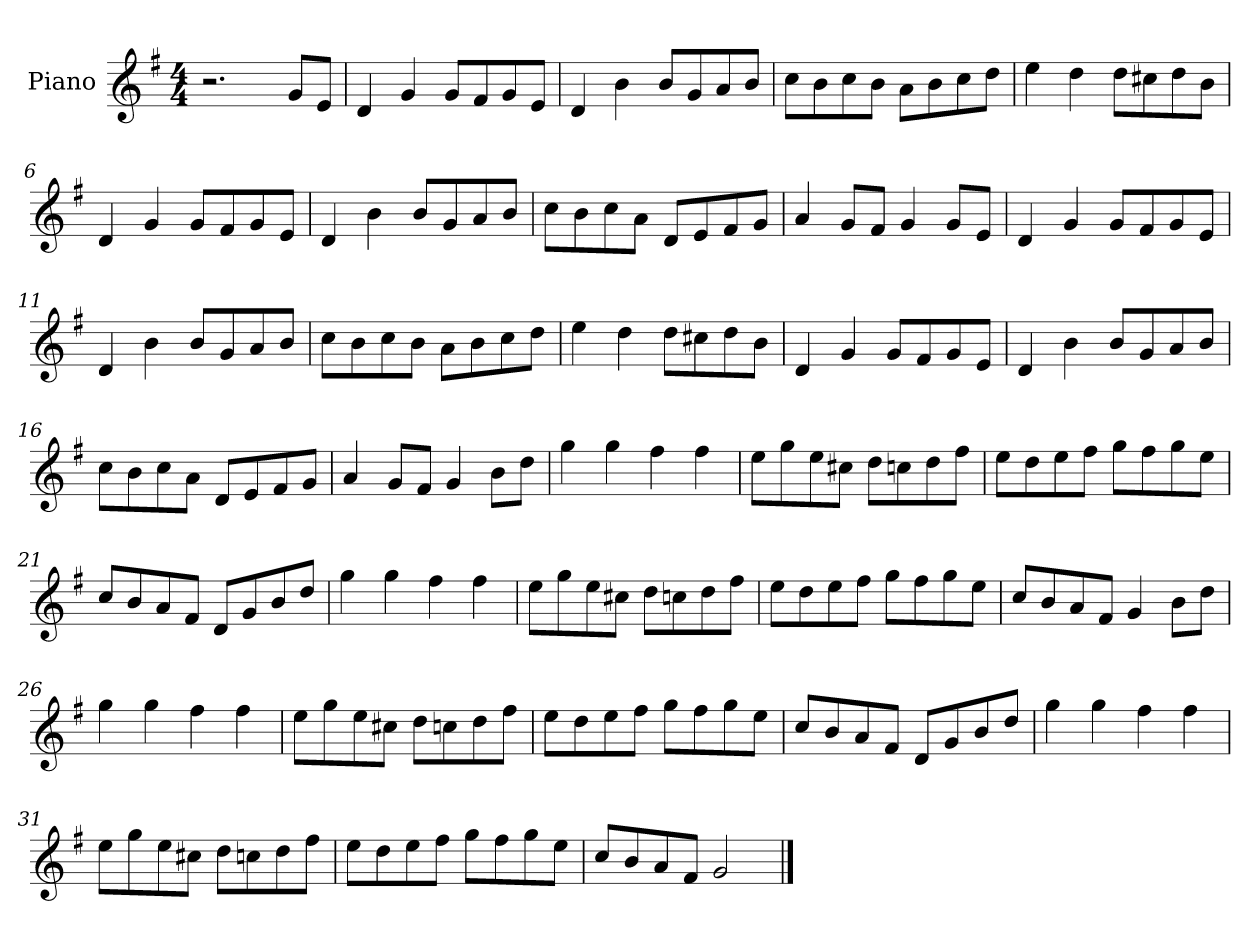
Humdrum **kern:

**kern
*part1
*staff1
*I"Piano
*I'Pno
*clefG2
*k[f#]
*M4/4
=1
2.r
8g/L
8e/J
=2
4d/
4g/
8g/L
8f#/
8g/
8e/J
=3
4d/
4b\
8b/L
8g/
8a/
8b/J
=4
8cc\L
8b\
8cc\
8b\J
8a\L
8b\
8cc\
8dd\J
=5
4ee\
4dd\
8dd\L
8cc#X\
8dd\
8b\J
=6
4d/
4g/
8g/L
8f#/
8g/
8e/J
=7
4d/
4b\
8b/L
8g/
8a/
8b/J
=8
8cc\L
8b\
8cc\
8a\J
8d/L
8e/
8f#/
8g/J
=9
4a/
8g/L
8f#/J
4g/
8g/L
8e/J
=10
4d/
4g/
8g/L
8f#/
8g/
8e/J
=11
4d/
4b\
8b/L
8g/
8a/
8b/J
=12
8cc\L
8b\
8cc\
8b\J
8a\L
8b\
8cc\
8dd\J
=13
4ee\
4dd\
8dd\L
8cc#X\
8dd\
8b\J
=14
4d/
4g/
8g/L
8f#/
8g/
8e/J
=15
4d/
4b\
8b/L
8g/
8a/
8b/J
=16
8cc\L
8b\
8cc\
8a\J
8d/L
8e/
8f#/
8g/J
=17
4a/
8g/L
8f#/J
4g/
8b\L
8dd\J
=18
4gg\
4gg\
4ff#\
4ff#\
=19
8ee\L
8gg\
8ee\
8cc#X\J
8dd\L
8ccn\
8dd\
8ff#\J
=20
8ee\L
8dd\
8ee\
8ff#\J
8gg\L
8ff#\
8gg\
8ee\J
=21
8cc/L
8b/
8a/
8f#/J
8d/L
8g/
8b/
8dd/J
=22
4gg\
4gg\
4ff#\
4ff#\
=23
8ee\L
8gg\
8ee\
8cc#X\J
8dd\L
8ccn\
8dd\
8ff#\J
=24
8ee\L
8dd\
8ee\
8ff#\J
8gg\L
8ff#\
8gg\
8ee\J
=25
8cc/L
8b/
8a/
8f#/J
4g/
8b\L
8dd\J
=26
4gg\
4gg\
4ff#\
4ff#\
=27
8ee\L
8gg\
8ee\
8cc#X\J
8dd\L
8ccn\
8dd\
8ff#\J
=28
8ee\L
8dd\
8ee\
8ff#\J
8gg\L
8ff#\
8gg\
8ee\J
=29
8cc/L
8b/
8a/
8f#/J
8d/L
8g/
8b/
8dd/J
=30
4gg\
4gg\
4ff#\
4ff#\
=31
8ee\L
8gg\
8ee\
8cc#X\J
8dd\L
8ccn\
8dd\
8ff#\J
=32
8ee\L
8dd\
8ee\
8ff#\J
8gg\L
8ff#\
8gg\
8ee\J
=33
8cc/L
8b/
8a/
8f#/J
2g/
==
*-
